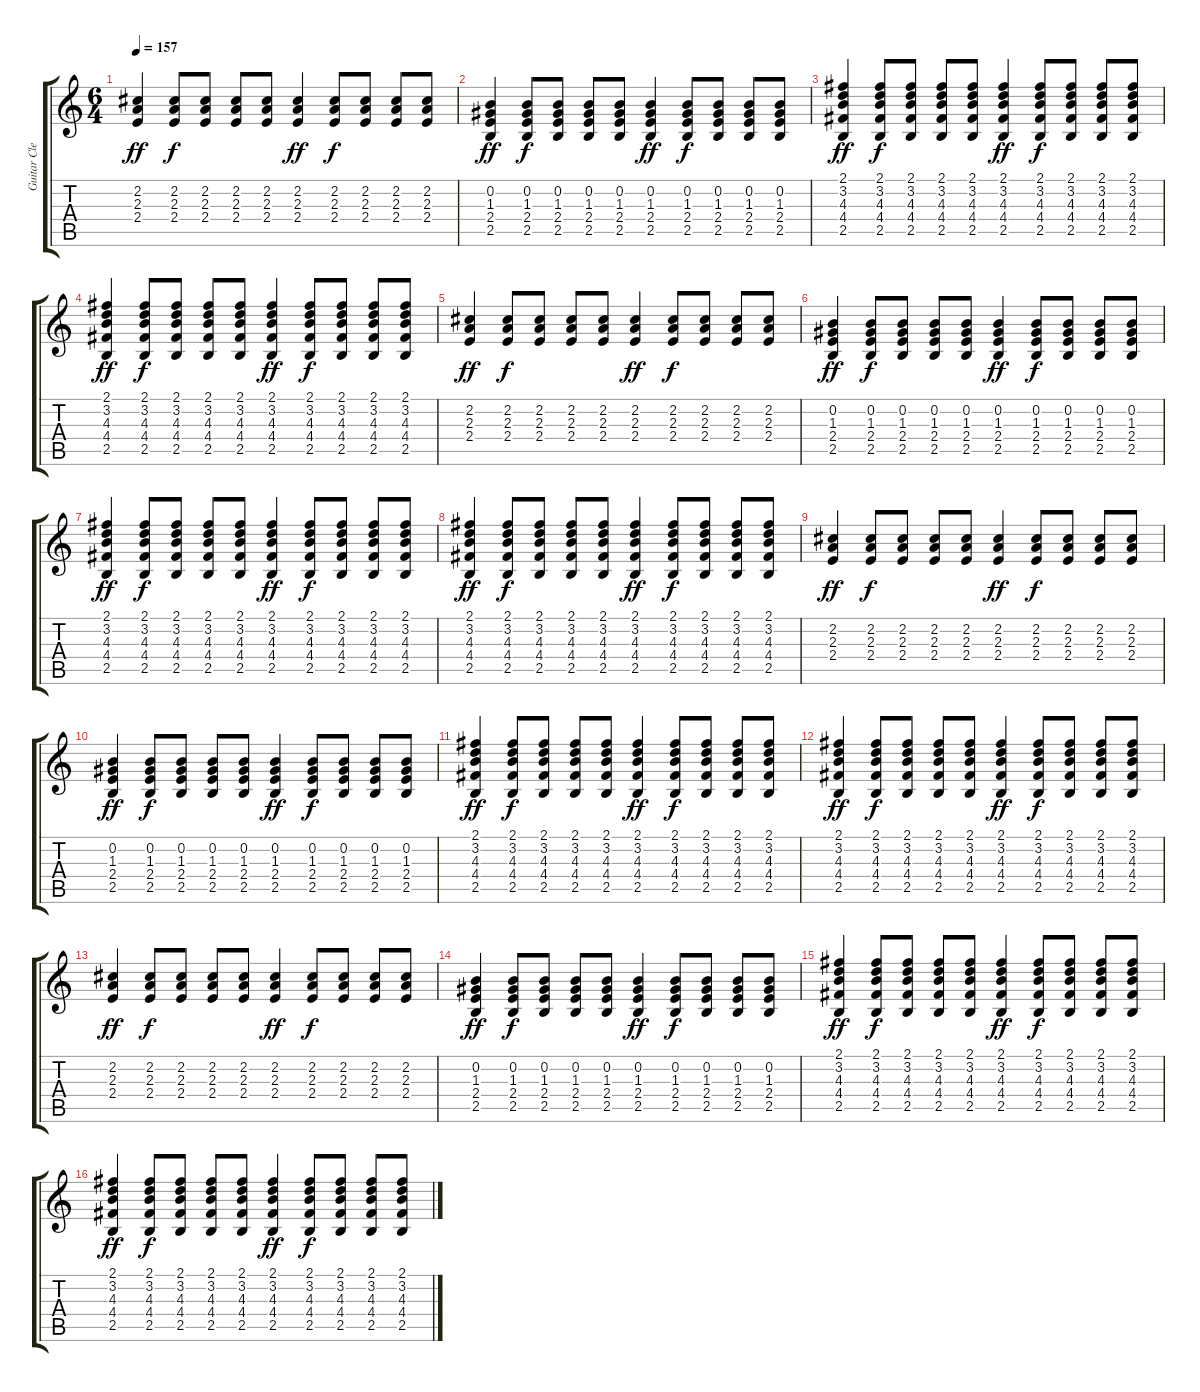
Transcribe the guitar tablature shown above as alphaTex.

\track ("Guitar Clean" "Guitar Cle") {instrument acousticguitarsteel}
\staff {score tabs}
\tuning (E4 B3 G3 D3 A2 E2) {hide}
\ts (6 4)
\tempo 157
\clef g2
\ks c
(2.2 2.3 2.4).4{dy ff} (2.2 2.3 2.4).8{dy f} (2.2 2.3 2.4).8 (2.2 2.3 2.4).8 (2.2 2.3 2.4).8 (2.2 2.3 2.4).4{dy ff} (2.2 2.3 2.4).8{dy f} (2.2 2.3 2.4).8 (2.2 2.3 2.4).8 (2.2 2.3 2.4).8 |
(0.2 1.3 2.4 2.5).4{dy ff} (0.2 1.3 2.4 2.5).8{dy f} (0.2 1.3 2.4 2.5).8 (0.2 1.3 2.4 2.5).8 (0.2 1.3 2.4 2.5).8 (0.2 1.3 2.4 2.5).4{dy ff} (0.2 1.3 2.4 2.5).8{dy f} (0.2 1.3 2.4 2.5).8 (0.2 1.3 2.4 2.5).8 (0.2 1.3 2.4 2.5).8 |
(2.1 3.2 4.3 4.4 2.5).4{dy ff} (2.1 3.2 4.3 4.4 2.5).8{dy f} (2.1 3.2 4.3 4.4 2.5).8 (2.1 3.2 4.3 4.4 2.5).8 (2.1 3.2 4.3 4.4 2.5).8 (2.1 3.2 4.3 4.4 2.5).4{dy ff} (2.1 3.2 4.3 4.4 2.5).8{dy f} (2.1 3.2 4.3 4.4 2.5).8 (2.1 3.2 4.3 4.4 2.5).8 (2.1 3.2 4.3 4.4 2.5).8 |
(2.1 3.2 4.3 4.4 2.5).4{dy ff} (2.1 3.2 4.3 4.4 2.5).8{dy f} (2.1 3.2 4.3 4.4 2.5).8 (2.1 3.2 4.3 4.4 2.5).8 (2.1 3.2 4.3 4.4 2.5).8 (2.1 3.2 4.3 4.4 2.5).4{dy ff} (2.1 3.2 4.3 4.4 2.5).8{dy f} (2.1 3.2 4.3 4.4 2.5).8 (2.1 3.2 4.3 4.4 2.5).8 (2.1 3.2 4.3 4.4 2.5).8 |
(2.2 2.3 2.4).4{dy ff} (2.2 2.3 2.4).8{dy f} (2.2 2.3 2.4).8 (2.2 2.3 2.4).8 (2.2 2.3 2.4).8 (2.2 2.3 2.4).4{dy ff} (2.2 2.3 2.4).8{dy f} (2.2 2.3 2.4).8 (2.2 2.3 2.4).8 (2.2 2.3 2.4).8 |
(0.2 1.3 2.4 2.5).4{dy ff} (0.2 1.3 2.4 2.5).8{dy f} (0.2 1.3 2.4 2.5).8 (0.2 1.3 2.4 2.5).8 (0.2 1.3 2.4 2.5).8 (0.2 1.3 2.4 2.5).4{dy ff} (0.2 1.3 2.4 2.5).8{dy f} (0.2 1.3 2.4 2.5).8 (0.2 1.3 2.4 2.5).8 (0.2 1.3 2.4 2.5).8 |
(2.1 3.2 4.3 4.4 2.5).4{dy ff} (2.1 3.2 4.3 4.4 2.5).8{dy f} (2.1 3.2 4.3 4.4 2.5).8 (2.1 3.2 4.3 4.4 2.5).8 (2.1 3.2 4.3 4.4 2.5).8 (2.1 3.2 4.3 4.4 2.5).4{dy ff} (2.1 3.2 4.3 4.4 2.5).8{dy f} (2.1 3.2 4.3 4.4 2.5).8 (2.1 3.2 4.3 4.4 2.5).8 (2.1 3.2 4.3 4.4 2.5).8 |
(2.1 3.2 4.3 4.4 2.5).4{dy ff} (2.1 3.2 4.3 4.4 2.5).8{dy f} (2.1 3.2 4.3 4.4 2.5).8 (2.1 3.2 4.3 4.4 2.5).8 (2.1 3.2 4.3 4.4 2.5).8 (2.1 3.2 4.3 4.4 2.5).4{dy ff} (2.1 3.2 4.3 4.4 2.5).8{dy f} (2.1 3.2 4.3 4.4 2.5).8 (2.1 3.2 4.3 4.4 2.5).8 (2.1 3.2 4.3 4.4 2.5).8 |
(2.2 2.3 2.4).4{dy ff} (2.2 2.3 2.4).8{dy f} (2.2 2.3 2.4).8 (2.2 2.3 2.4).8 (2.2 2.3 2.4).8 (2.2 2.3 2.4).4{dy ff} (2.2 2.3 2.4).8{dy f} (2.2 2.3 2.4).8 (2.2 2.3 2.4).8 (2.2 2.3 2.4).8 |
(0.2 1.3 2.4 2.5).4{dy ff} (0.2 1.3 2.4 2.5).8{dy f} (0.2 1.3 2.4 2.5).8 (0.2 1.3 2.4 2.5).8 (0.2 1.3 2.4 2.5).8 (0.2 1.3 2.4 2.5).4{dy ff} (0.2 1.3 2.4 2.5).8{dy f} (0.2 1.3 2.4 2.5).8 (0.2 1.3 2.4 2.5).8 (0.2 1.3 2.4 2.5).8 |
(2.1 3.2 4.3 4.4 2.5).4{dy ff} (2.1 3.2 4.3 4.4 2.5).8{dy f} (2.1 3.2 4.3 4.4 2.5).8 (2.1 3.2 4.3 4.4 2.5).8 (2.1 3.2 4.3 4.4 2.5).8 (2.1 3.2 4.3 4.4 2.5).4{dy ff} (2.1 3.2 4.3 4.4 2.5).8{dy f} (2.1 3.2 4.3 4.4 2.5).8 (2.1 3.2 4.3 4.4 2.5).8 (2.1 3.2 4.3 4.4 2.5).8 |
(2.1 3.2 4.3 4.4 2.5).4{dy ff} (2.1 3.2 4.3 4.4 2.5).8{dy f} (2.1 3.2 4.3 4.4 2.5).8 (2.1 3.2 4.3 4.4 2.5).8 (2.1 3.2 4.3 4.4 2.5).8 (2.1 3.2 4.3 4.4 2.5).4{dy ff} (2.1 3.2 4.3 4.4 2.5).8{dy f} (2.1 3.2 4.3 4.4 2.5).8 (2.1 3.2 4.3 4.4 2.5).8 (2.1 3.2 4.3 4.4 2.5).8 |
(2.2 2.3 2.4).4{dy ff} (2.2 2.3 2.4).8{dy f} (2.2 2.3 2.4).8 (2.2 2.3 2.4).8 (2.2 2.3 2.4).8 (2.2 2.3 2.4).4{dy ff} (2.2 2.3 2.4).8{dy f} (2.2 2.3 2.4).8 (2.2 2.3 2.4).8 (2.2 2.3 2.4).8 |
(0.2 1.3 2.4 2.5).4{dy ff} (0.2 1.3 2.4 2.5).8{dy f} (0.2 1.3 2.4 2.5).8 (0.2 1.3 2.4 2.5).8 (0.2 1.3 2.4 2.5).8 (0.2 1.3 2.4 2.5).4{dy ff} (0.2 1.3 2.4 2.5).8{dy f} (0.2 1.3 2.4 2.5).8 (0.2 1.3 2.4 2.5).8 (0.2 1.3 2.4 2.5).8 |
(2.1 3.2 4.3 4.4 2.5).4{dy ff} (2.1 3.2 4.3 4.4 2.5).8{dy f} (2.1 3.2 4.3 4.4 2.5).8 (2.1 3.2 4.3 4.4 2.5).8 (2.1 3.2 4.3 4.4 2.5).8 (2.1 3.2 4.3 4.4 2.5).4{dy ff} (2.1 3.2 4.3 4.4 2.5).8{dy f} (2.1 3.2 4.3 4.4 2.5).8 (2.1 3.2 4.3 4.4 2.5).8 (2.1 3.2 4.3 4.4 2.5).8 |
(2.1 3.2 4.3 4.4 2.5).4{dy ff} (2.1 3.2 4.3 4.4 2.5).8{dy f} (2.1 3.2 4.3 4.4 2.5).8 (2.1 3.2 4.3 4.4 2.5).8 (2.1 3.2 4.3 4.4 2.5).8 (2.1 3.2 4.3 4.4 2.5).4{dy ff} (2.1 3.2 4.3 4.4 2.5).8{dy f} (2.1 3.2 4.3 4.4 2.5).8 (2.1 3.2 4.3 4.4 2.5).8 (2.1 3.2 4.3 4.4 2.5).8
